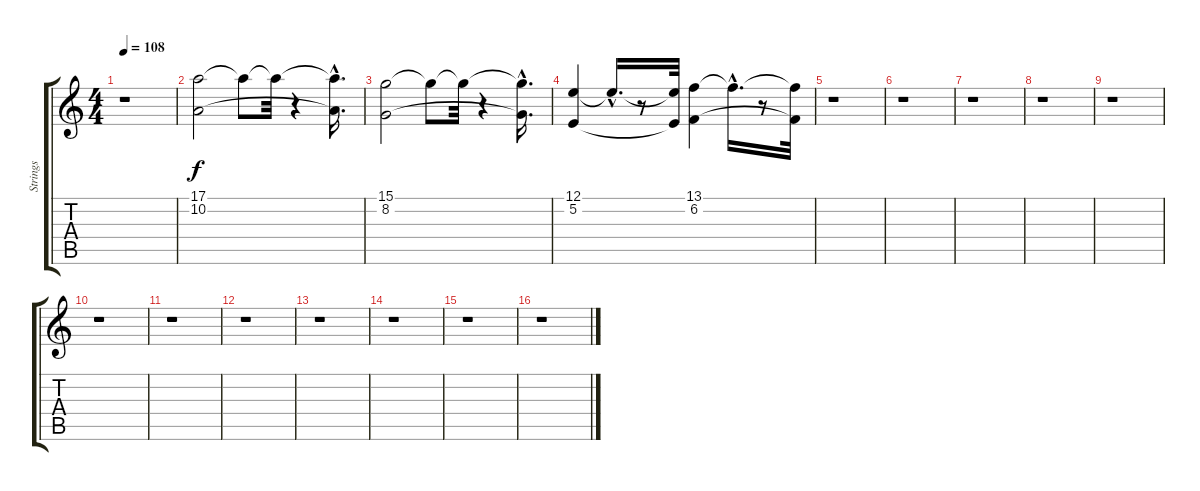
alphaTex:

\track ("Strings" "Strings") {instrument synthstrings2}
\staff {score tabs}
\tuning (E4 B3 G3 D3 A2 E2) {hide}
\ts (4 4)
\tempo 108
\clef g2
\ks c
r.1{dy f instrument synthstrings2} |
(17.1 10.2).2 17.1{t}.8 17.1{t}.32 r.4 (17.1{hac t} 10.2{hac t}).16{d} |
(15.1 8.2).2 15.1{t}.8 15.1{t}.32 r.4 (15.1{hac t} 8.2{hac t}).16{d} |
(12.1 5.2).4 12.1{hac t}.16{d} r.8 (12.1{t} 5.2{t}).32 (13.1 6.2).4 13.1{hac t}.16{d} r.8 (13.1{t} 6.2{t}).32 |
r.1 |
r.1 |
r.1 |
r.1 |
r.1 |
r.1 |
r.1 |
r.1 |
r.1 |
r.1 |
r.1 |
r.1
